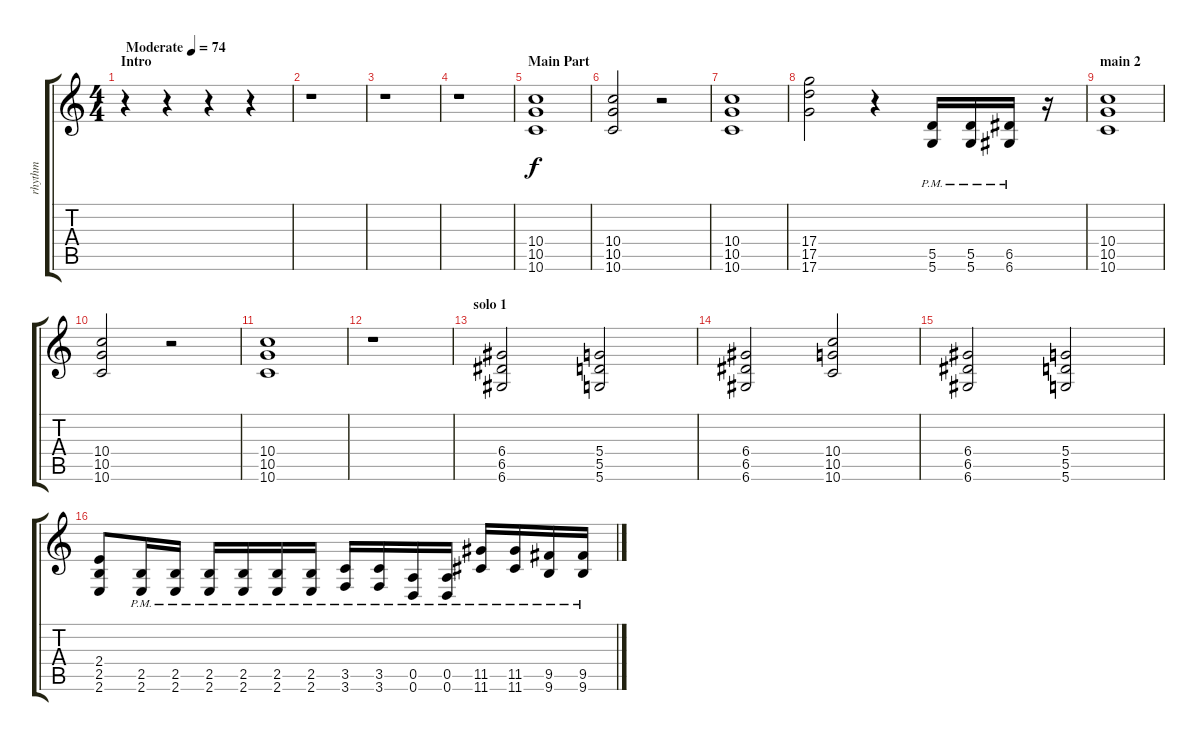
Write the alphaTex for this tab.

\track ("rhythm" "rhythm") {instrument overdrivenguitar}
\staff {score tabs}
\tuning (E4 B3 G3 D3 A2 D2) {hide}
\ts (4 4)
\section ("" "Intro")
\tempo (74 "Moderate")
\clef g2
\ks c
r.4{dy f instrument overdrivenguitar} r.4 r.4 r.4 |
r.1 |
r.1 |
r.1 |
\section ("" "Main Part")
(10.4 10.5 10.6).1 |
(10.4 10.5 10.6).2 r.2 |
(10.4 10.5 10.6).1 |
(17.4 17.5 17.6).2 r.4 (5.5{pm} 5.6).16 (5.5{pm} 5.6).16 (6.5{pm} 6.6).16 r.16 |
\section ("" "main 2")
(10.4 10.5 10.6).1 |
(10.4 10.5 10.6).2 r.2 |
(10.4 10.5 10.6).1 |
r.1 |
\section ("" "solo 1")
(6.4 6.5 6.6).2 (5.4 5.5 5.6).2 |
(6.4 6.5 6.6).2 (10.4 10.5 10.6).2 |
(6.4 6.5 6.6).2 (5.4 5.5 5.6).2 |
(2.4 2.5 2.6).8 (2.5{pm} 2.6).16 (2.5{pm} 2.6).16 (2.5{pm} 2.6).16 (2.5{pm} 2.6).16 (2.5{pm} 2.6).16 (2.5{pm} 2.6).16 (3.5{pm} 3.6).16 (3.5{pm} 3.6).16 (0.5{pm} 0.6{pm}).16 (0.5{pm} 0.6{pm}).16 (11.5{pm} 11.6).16 (11.5{pm} 11.6).16 (9.5{pm} 9.6{pm}).16 (9.5{pm} 9.6{pm}).16
